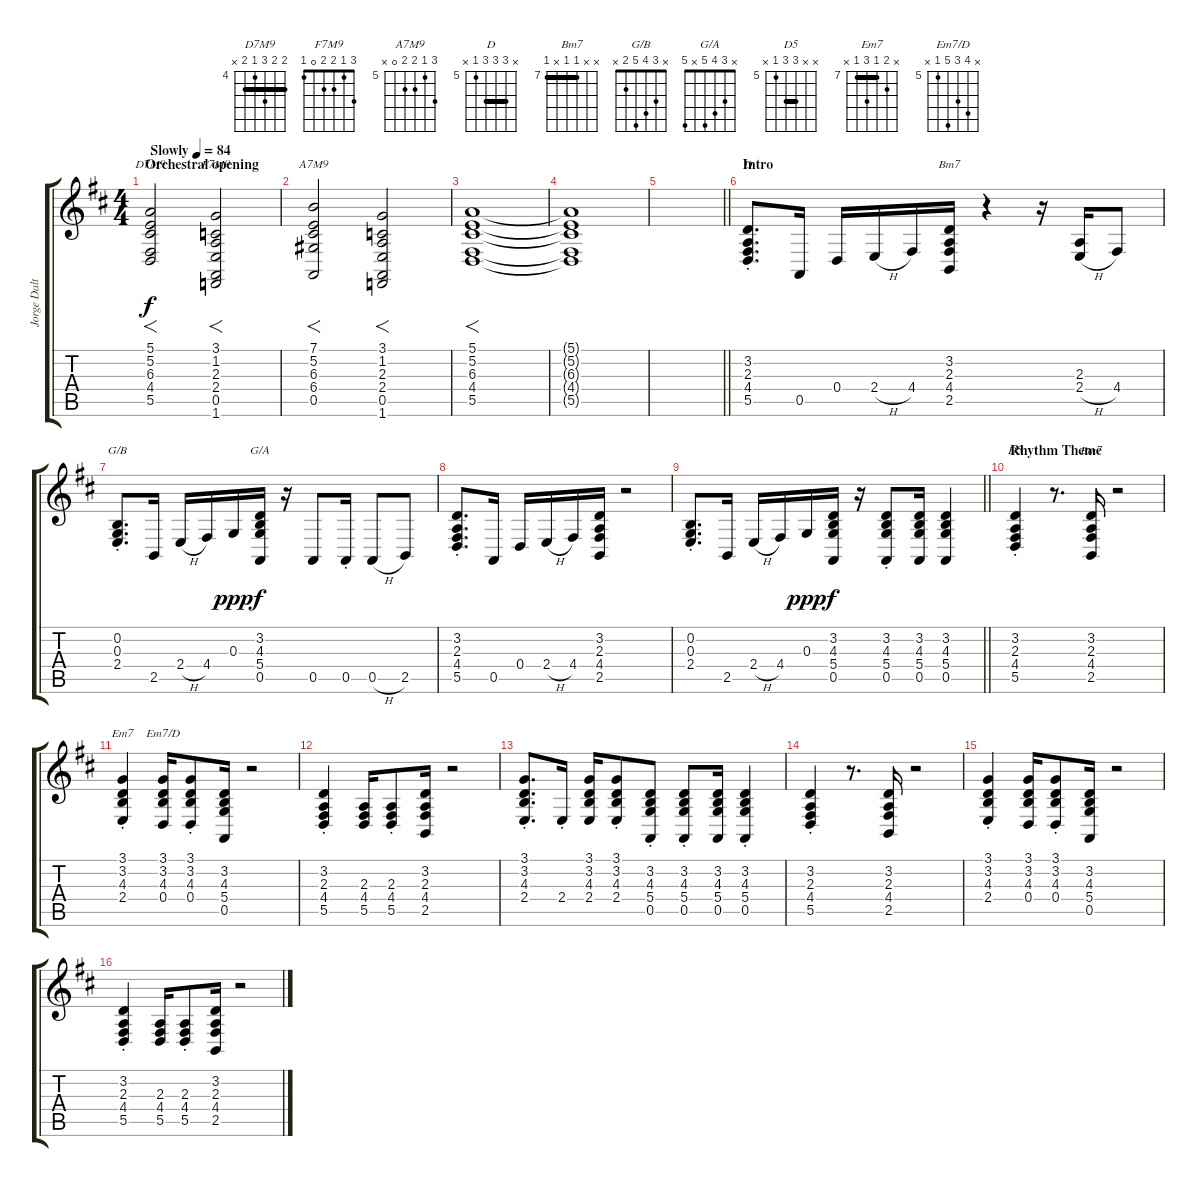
\track ("Jorge Dalto" "Jorge Dalt") {instrument electricpiano1}
\staff {score tabs}
\tuning (E4 B3 G3 D3 A2 E2) {hide}
\chord ("D7M9" 5 5 6 4 5 x) {firstfret 4 barre 5}
\chord ("F7M9" 3 1 2 2 0 1)
\chord ("A7M9" 7 5 6 6 0 x) {firstfret 5}
\chord ("D" x 7 7 7 5 x) {firstfret 5 barre 7}
\chord ("Bm7" x 7 7 7 x 7) {firstfret 7 barre 7}
\chord ("G/B" x 3 4 5 2 x)
\chord ("G/A" x 3 4 5 x 5)
\chord ("D5" x x 7 7 5 x) {firstfret 5 barre 7}
\chord ("Bm7" x x 7 7 x 7) {firstfret 7 barre 7}
\chord ("Em7" x 8 7 9 7 x) {firstfret 7 barre 7}
\chord ("Em7/D" x 8 7 9 5 x) {firstfret 5}
\ts (4 4)
\section ("" "Orchestral opening")
\tempo (84 "Slowly")
\clef g2
\ks d
(5.1 5.2 6.3 4.4 5.5).2{f ch "D7M9" dy f instrument electricpiano1} (3.1 1.2 2.3 2.4 0.5 1.6).2{f ch "F7M9"} |
(7.1 5.2 6.3 6.4 0.5).2{f ch "A7M9"} (3.1 1.2 2.3 2.4 0.5 1.6).2{f} |
(5.1 5.2 6.3 4.4 5.5).1{f} |
(5.1{t} 5.2{t} 6.3{t} 4.4{t} 5.5{t}).1 |
\barLineRight lightlight
|
\section ("" "Intro")
(3.2{st} 2.3{st} 4.4{st} 5.5{st}).8{d ch "D"} 0.5.16 0.4.16 2.4{h}.16 4.4.16 (3.2 2.3 4.4 2.5).16{ch "Bm7"} r.4 r.16 (2.3 2.4{h}).16 4.4.8 |
(0.2{st} 0.3{st} 2.4{st}).8{d ch "G/B"} 2.5.16 2.4{h}.16 4.4.16 0.3.16{dy ppp} (3.2 4.3 5.4 0.5).16{ch "G/A" dy f} r.16 0.5.8 0.5{st}.16 0.5{h}.8 2.5.8 |
(3.2{st} 2.3{st} 4.4{st} 5.5{st}).8{d} 0.5.16 0.4.16 2.4{h}.16 4.4.16 (3.2 2.3 4.4 2.5).16 r.2 |
\barLineRight lightlight
(0.2{st} 0.3{st} 2.4{st}).8{d} 2.5.16 2.4{h}.16 4.4.16 0.3.16{dy ppp} (3.2 4.3 5.4 0.5).16{dy f} r.16 (3.2{st} 4.3{st} 5.4{st} 0.5).8 (3.2 4.3 5.4 0.5).16 (3.2 4.3 5.4 0.5).4 |
\section ("" "Rhythm Theme")
(3.2{st} 2.3{st} 4.4{st} 5.5{st}).4{ch "D5"} r.8{d} (3.2 2.3 4.4 2.5).16{ch "Bm7"} r.2 |
(3.1{st} 3.2{st} 4.3{st} 2.4{st}).4{ch "Em7"} (3.1 3.2 4.3 0.4).16{ch "Em7/D"} (3.1{st} 3.2{st} 4.3{st} 0.4{st}).8 (3.2 4.3 5.4 0.5).16 r.2 |
(3.2{st} 2.3{st} 4.4{st} 5.5{st}).4 (2.3 4.4 5.5).16 (2.3{st} 4.4{st} 5.5{st}).8 (3.2 2.3 4.4 2.5).16 r.2 |
(3.1{st} 3.2{st} 4.3{st} 2.4{st}).8{d} 2.4{st}.16 (3.1 3.2 4.3 2.4).16 (3.1{st} 3.2{st} 4.3{st} 2.4{st}).8 (3.2{st} 4.3{st} 5.4{st} 0.5{st}).8 (3.2{st} 4.3{st} 5.4{st} 0.5).8 (3.2 4.3 5.4 0.5).16 (3.2{st} 4.3{st} 5.4{st} 0.5{st}).4 |
(3.2{st} 2.3{st} 4.4{st} 5.5{st}).4 r.8{d} (3.2 2.3 4.4 2.5).16 r.2 |
(3.1{st} 3.2{st} 4.3{st} 2.4{st}).4 (3.1 3.2 4.3 0.4).16 (3.1{st} 3.2{st} 4.3{st} 0.4{st}).8 (3.2 4.3 5.4 0.5).16 r.2 |
(3.2{st} 2.3{st} 4.4{st} 5.5{st}).4 (2.3 4.4 5.5).16 (2.3{st} 4.4{st} 5.5{st}).8 (3.2 2.3 4.4 2.5).16 r.2
